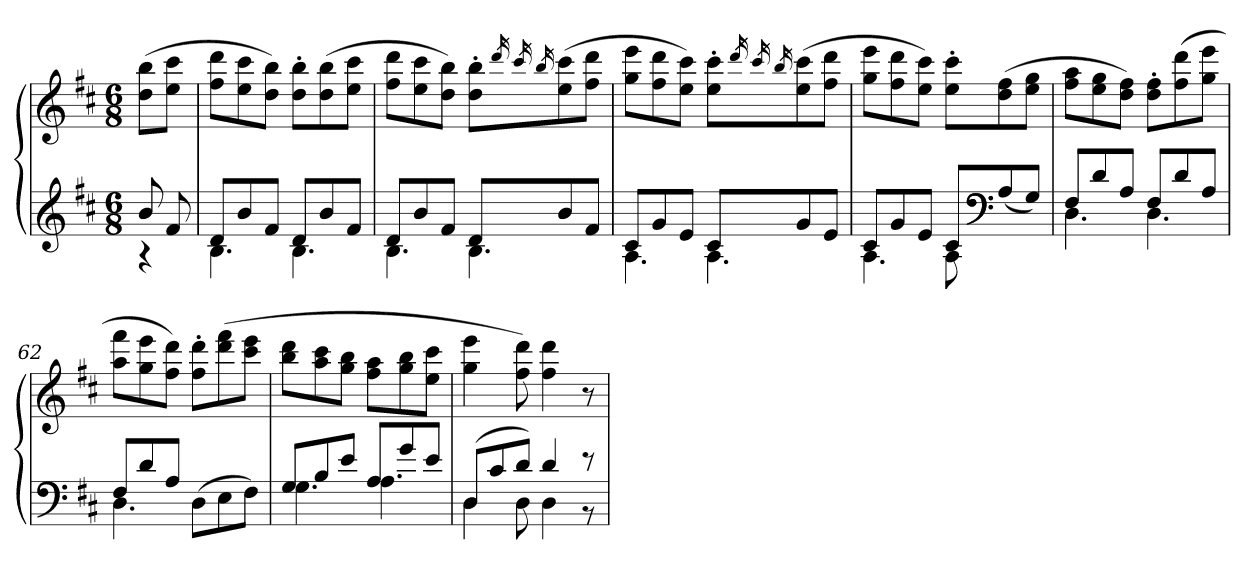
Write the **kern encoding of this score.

**kern	**kern
*part1	*part1
*staff2	*staff1
*clefG2	*clefG2
*k[f#c#]	*k[f#c#]
*D:	*D:
*M6/8	*M6/8
=	=
*^	*
8b	4r	(8dd 8bbL
8f#	.	8ee 8ccc#J
=57	=57	=57
8dL	4.B	8ff# 8dddL
8b	.	8ee 8ccc#
8f#J	.	8dd 8bbJ)
8dL	4.B	8dd' 8bb'L
8b	.	(8dd 8bb
8f#J	.	8ee 8ccc#J
=58	=58	=58
8dL	4.B	8ff# 8dddL
8b	.	8ee 8ccc#
8f#J	.	8dd 8bbJ)
8dL	4.B	8dd' 8bb'L
.	.	16qddd
.	.	16qccc#
.	.	16qbb
8b	.	(8ee 8ccc#
8f#J	.	8ff# 8dddJ
=59	=59	=59
8c#L	4.A	8gg 8eeeL
8g	.	8ff# 8ddd
8eJ	.	8ee 8ccc#J)
8c#L	4.A	8ee' 8ccc#'L
.	.	16qddd
.	.	16qccc#
.	.	16qbb
8g	.	(8ee 8ccc#
8eJ	.	8ff# 8dddJ
=60	=60	=60
8c#L	4.A	8gg 8eeeL
8g	.	8ff# 8ddd
8eJ	.	8ee 8ccc#J)
8c#L	8A	8ee' 8ccc#'L
*clefF4	*	*
(8A	4ryy	(8dd 8ff#
8GJ)	.	8ee 8ggJ
=61	=61	=61
8F#L	4.D	8ff# 8aaL
8d	.	8ee 8gg
8AJ	.	8dd 8ff#J)
8F#L	4.D	8dd' 8ff#'L
8d	.	(8ff# 8ddd
8AJ	.	8gg 8eeeJ
=62	=62	=62
8F#L	4.D	8aa 8fff#L
8d	.	8gg 8eee
8AJ	.	8ff# 8dddJ)
(8DL	4.ryy	8ff#' 8ddd'L
8E	.	(8ddd 8fff#
8F#J)	.	8ccc# 8eeeJ
=63	=63	=63
8GL	4.G	8bb 8dddL
8B	.	8aa 8ccc#
8eJ	.	8gg 8bbJ
8AL	4.A	8ff# 8aaL
8g	.	8gg 8bb
8eJ	.	8ee 8ccc#J
=64	=64	=64
(8DL	4D	4gg 4eee
8c#	.	.
8dJ)	8D	8ff# 8ddd)
4d	4D	4ff# 4ddd
8r	8r	8r
*v	*v	*
=	=
*-	*-
